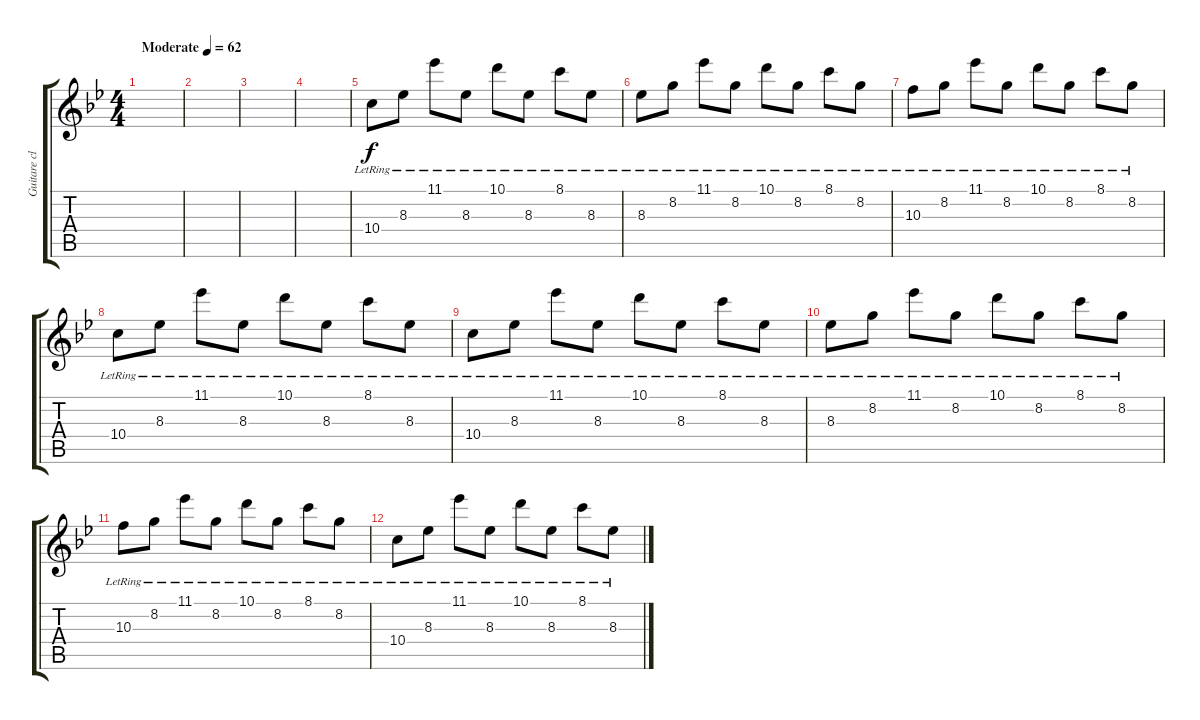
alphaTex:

\track ("Guitare classique" "Guitare cl") {instrument electricguitarclean}
\staff {score tabs}
\tuning (E4 B3 G3 D3 A2 E2) {hide}
\ts (4 4)
\tempo (62 "Moderate")
\clef g2
\ks bb
|
|
|
|
10.4{lr}.8{instrument acousticguitarsteel} 8.3{lr}.8 11.1{lr}.8 8.3{lr}.8 10.1{lr}.8 8.3{lr}.8 8.1{lr}.8 8.3{lr}.8 |
8.3{lr}.8 8.2{lr}.8 11.1{lr}.8 8.2{lr}.8 10.1{lr}.8 8.2{lr}.8 8.1{lr}.8 8.2{lr}.8 |
10.3{lr}.8 8.2{lr}.8 11.1{lr}.8 8.2{lr}.8 10.1{lr}.8 8.2{lr}.8 8.1{lr}.8 8.2{lr}.8 |
10.4{lr}.8{instrument acousticguitarsteel} 8.3{lr}.8 11.1{lr}.8 8.3{lr}.8 10.1{lr}.8 8.3{lr}.8 8.1{lr}.8 8.3{lr}.8 |
10.4{lr}.8{instrument acousticguitarsteel} 8.3{lr}.8 11.1{lr}.8 8.3{lr}.8 10.1{lr}.8 8.3{lr}.8 8.1{lr}.8 8.3{lr}.8 |
8.3{lr}.8 8.2{lr}.8 11.1{lr}.8 8.2{lr}.8 10.1{lr}.8 8.2{lr}.8 8.1{lr}.8 8.2{lr}.8 |
10.3{lr}.8 8.2{lr}.8 11.1{lr}.8 8.2{lr}.8 10.1{lr}.8 8.2{lr}.8 8.1{lr}.8 8.2{lr}.8 |
10.4{lr}.8{instrument acousticguitarsteel} 8.3{lr}.8 11.1{lr}.8 8.3{lr}.8 10.1{lr}.8 8.3{lr}.8 8.1{lr}.8 8.3{lr}.8
